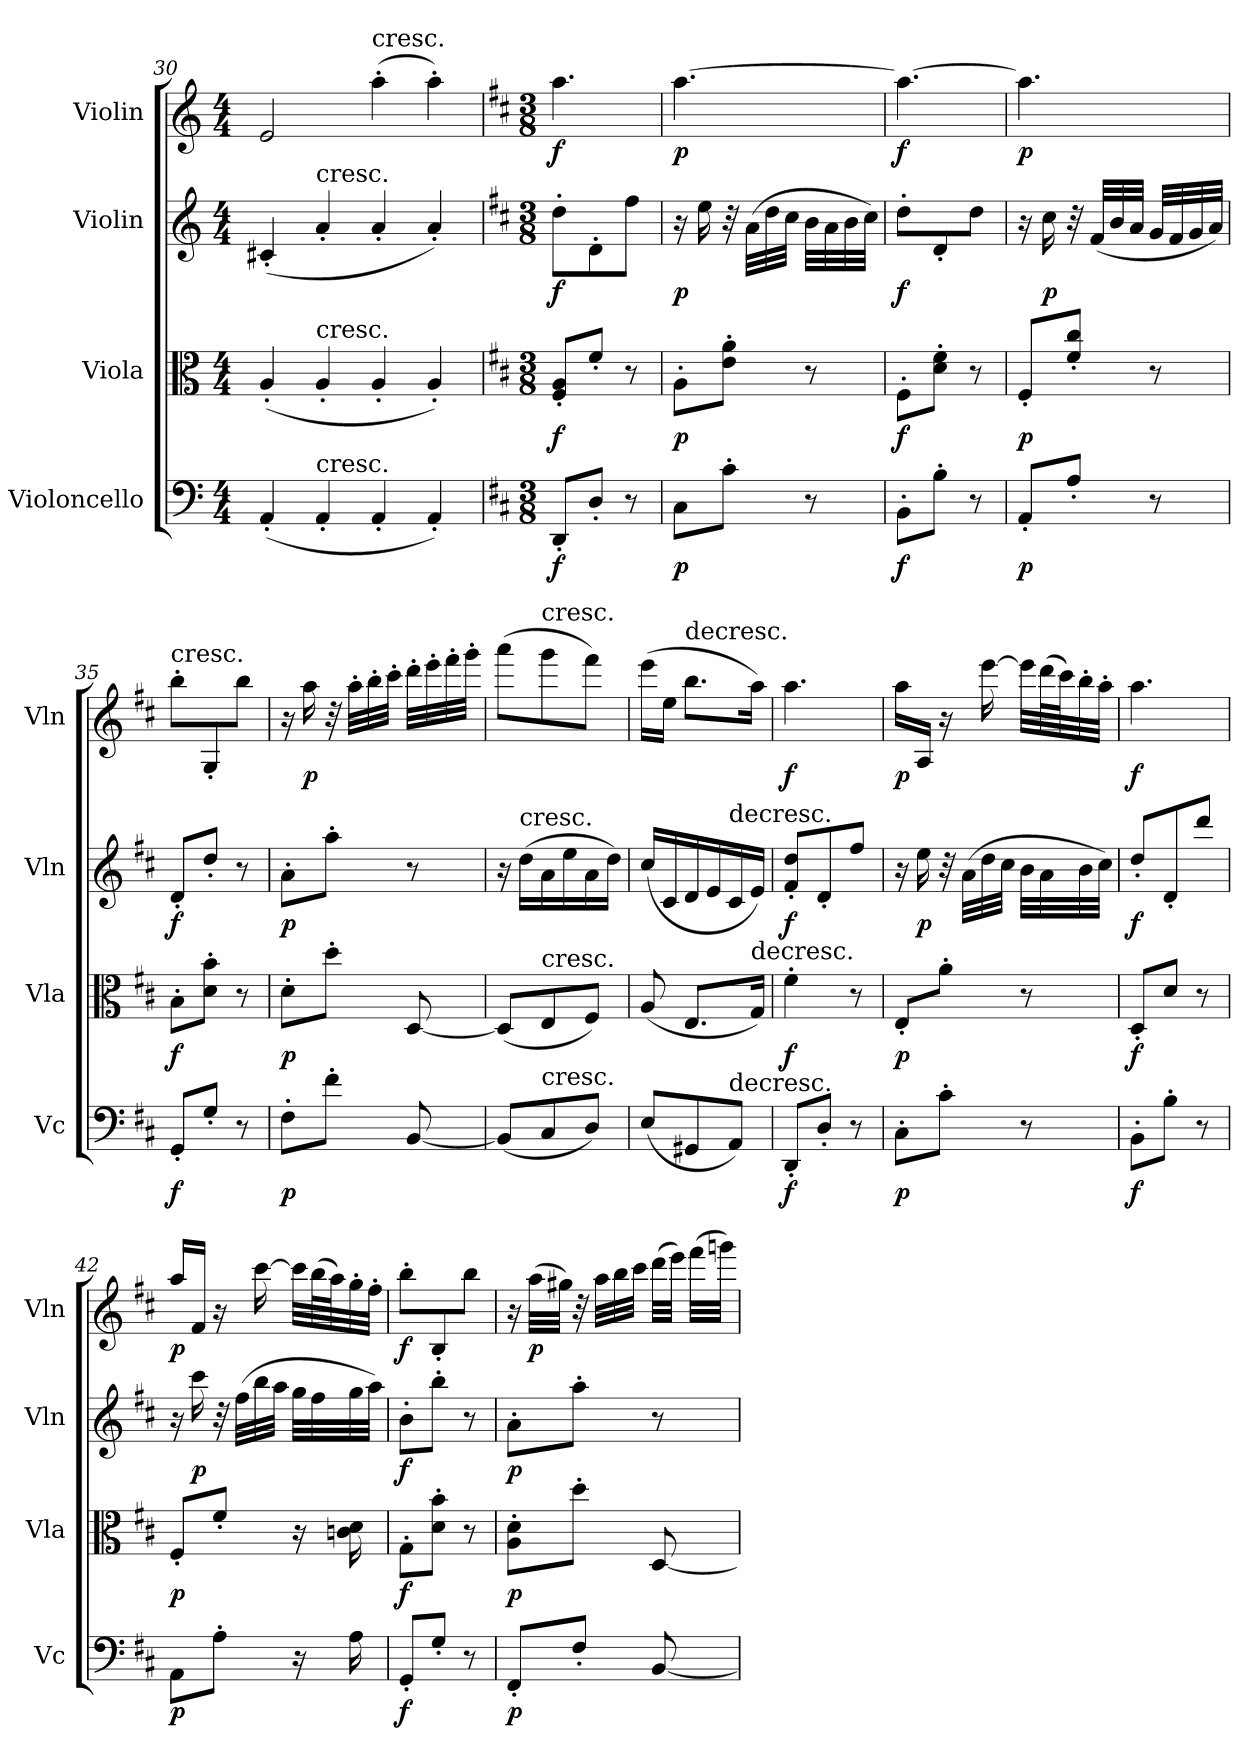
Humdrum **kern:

**kern	**dynam	**kern	**dynam	**kern	**dynam	**kern	**dynam
*part4	*part4	*part3	*part3	*part2	*part2	*part1	*part1
*staff4	*staff4	*staff3	*staff3	*staff2	*staff2	*staff1	*staff1
*I"Violoncello	*	*I"Viola	*	*I"Violin	*	*I"Violin	*
*I'Vc	*	*I'Vla	*	*I'Vln	*	*I'Vln	*
*clefF4	*	*clefC3	*	*clefG2	*	*clefG2	*
*k[]	*	*k[]	*	*k[]	*	*k[]	*
*M4/4	*	*M4/4	*	*M4/4	*	*M4/4	*
=30	=30	=30	=30	=30	=30	=30	=30
(4AA'/	.	(4A'/	.	(4c#X'/	.	2e/	.
!	!	!	!	!LO:TX:t=cresc.	!	!	!
!	!	!LO:TX:t=cresc.	!	!	!	!	!
!LO:TX:t=cresc.	!	!	!	!	!	!	!
4AA'/	.	4A'/	.	4a'/	.	.	.
!	!	!	!	!	!	!LO:TX:t=cresc.	!
4AA'/	.	4A'/	.	4a'/	.	(4aa'\	.
4AA'/)	.	4A'/)	.	4a'/)	.	4aa'\)	.
=31	=31	=31	=31	=31	=31	=31	=31
*k[f#c#]	*	*k[f#c#]	*	*k[f#c#]	*	*k[f#c#]	*
*M3/8	*	*M3/8	*	*M3/8	*	*M3/8	*
8DD'/L	f	8F#'/ 8A'/L	f	8dd'\L	f	4.aa\	f
8D'/J	.	8f#'/J	.	8d'/	.	.	.
8r	.	8r	.	8ff#\J	.	.	.
=32	=32	=32	=32	=32	=32	=32	=32
8C#\L	p	8A'\L	p	16r	p	[4.aa\	p
.	.	.	.	16ee\	.	.	.
8c#'\J	.	8e'\ 8a'\J	.	32r	.	.	.
.	.	.	.	(32a\LLL	.	.	.
.	.	.	.	32dd\	.	.	.
.	.	.	.	32cc#\JJJ	.	.	.
8r	.	8r	.	32b\LLL	.	.	.
.	.	.	.	32a\	.	.	.
.	.	.	.	32b\	.	.	.
.	.	.	.	32cc#\JJJ)	.	.	.
=33	=33	=33	=33	=33	=33	=33	=33
8BB'\L	f	8F#'\L	f	8dd'\L	f	4.aa\_	f
8B'\J	.	8d'\ 8f#'\J	.	8d'/	.	.	.
8r	.	8r	.	8dd\J	.	.	.
=34	=34	=34	=34	=34	=34	=34	=34
8AA'/L	p	8F#'/L	p	16r	.	4.aa\]	p
.	.	.	.	16cc#\	p	.	.
8A'\J	.	8f#'\ 8cc#'\J	.	32r	.	.	.
.	.	.	.	(32f#/LLL	.	.	.
.	.	.	.	32b/	.	.	.
.	.	.	.	32a/JJJ	.	.	.
8r	.	8r	.	32g/LLL	.	.	.
.	.	.	.	32f#/	.	.	.
.	.	.	.	32g/	.	.	.
.	.	.	.	32a/JJJ)	.	.	.
=35	=35	=35	=35	=35	=35	=35	=35
!	!	!	!	!	!	!LO:TX:t=cresc.	!
8GG'/L	f	8B'\L	f	8d'/L	f	8bb'\L	.
8G'/J	.	8d'\ 8b'\J	.	8dd'\J	.	8G'/	.
8r	.	8r	.	8r	.	8bb\J	.
=36	=36	=36	=36	=36	=36	=36	=36
8F#'\L	p	8d'\L	p	8a'\L	p	16r	.
.	.	.	.	.	.	16aa\	p
8f#'\J	.	8dd'\J	.	8aa'\J	.	32r	.
.	.	.	.	.	.	32aa'\LLL	.
.	.	.	.	.	.	32bb'\	.
.	.	.	.	.	.	32ccc#'\JJJ	.
[8BB/	.	[8D/	.	8r	.	32ddd'\LLL	.
.	.	.	.	.	.	32eee'\	.
.	.	.	.	.	.	32fff#'\	.
.	.	.	.	.	.	32ggg'\JJJ	.
=37	=37	=37	=37	=37	=37	=37	=37
(8BB/L]	.	(8D/L]	.	16r	.	(8aaa\L	.
!	!	!	!	!LO:TX:t=cresc.	!	!	!
.	.	.	.	(16dd\LL	.	.	.
!	!	!	!	!	!	!LO:TX:t=cresc.	!
!	!	!LO:TX:t=cresc.	!	!	!	!	!
!LO:TX:t=cresc.	!	!	!	!	!	!	!
8C#/	.	8E/	.	16a\	.	8ggg\	.
.	.	.	.	16ee\	.	.	.
8D/J)	.	8F#/J)	.	16a\	.	8fff#\J)	.
.	.	.	.	16dd\JJ)	.	.	.
=38	=38	=38	=38	=38	=38	=38	=38
(8E/L	.	(8A/	.	(16cc#/LL	.	(16eee\LL	.
.	.	.	.	16c#/	.	16ee\JJ	.
!	!	!	!	!	!	!LO:TX:t=decresc.	!
8GG#X/	.	8.E/L	.	16d/	.	8.bb\L	.
.	.	.	.	16e/	.	.	.
!	!	!	!	!LO:TX:t=decresc.	!	!	!
!LO:TX:t=decresc.	!	!	!	!	!	!	!
8AA/J)	.	.	.	16c#/	.	.	.
!	!	!LO:TX:t=decresc.	!	!	!	!	!
.	.	16G/Jk)	.	16e/JJ)	.	16aa\Jk)	.
=39	=39	=39	=39	=39	=39	=39	=39
8DD'/L	f	4f#'\	f	8f#'/ 8dd'/L	f	4.aa\	f
8D'/J	.	.	.	8d'/	.	.	.
8r	.	8r	.	8ff#\J	.	.	.
=40	=40	=40	=40	=40	=40	=40	=40
8C#'\L	p	8E'/L	p	16r	.	16aa\LL	p
.	.	.	.	16ee\	p	16A/JJ	.
8c#'\J	.	8a'\J	.	32r	.	16r	.
.	.	.	.	(32a\LLL	.	.	.
.	.	.	.	32dd\	.	[16eee\	.
.	.	.	.	32cc#\JJJ	.	.	.
8r	.	8r	.	32b\LLL	.	32eee\LLL]	.
.	.	.	.	32a\	.	(64ddd\L	.
.	.	.	.	.	.	64ccc#\J)	.
.	.	.	.	32b\	.	32bb'\	.
.	.	.	.	32cc#\JJJ)	.	32aa'\JJJ	.
=41	=41	=41	=41	=41	=41	=41	=41
8BB'\L	f	8D'/L	f	8dd'/L	f	4.aa\	f
8B'\J	.	8d/J	.	8d'/	.	.	.
8r	.	8r	.	8ddd\J	.	.	.
=42	=42	=42	=42	=42	=42	=42	=42
8AA\L	p	8F#'/L	p	16r	.	16aa\LL	p
.	.	.	.	16ccc#\	p	16f#/JJ	.
8A'\J	.	8f#'\J	.	32r	.	16r	.
.	.	.	.	(32ff#\LLL	.	.	.
.	.	.	.	32bb\	.	[16ccc#\	.
.	.	.	.	32aa\JJJ	.	.	.
16r	.	16r	.	32gg\LLL	.	32ccc#\LLL]	.
.	.	.	.	32ff#\	.	(64bb\L	.
.	.	.	.	.	.	64aa\J)	.
16A\	.	16cn\ 16d\	.	32gg\	.	32gg'\	.
.	.	.	.	32aa\JJJ)	.	32ff#'\JJJ	.
=43	=43	=43	=43	=43	=43	=43	=43
8GG'/L	f	8G'\L	f	8b'\L	f	8bb'\L	f
8G'\J	.	8d'\ 8b'\J	.	8bb'\J	.	8B'/	.
8r	.	8r	.	8r	.	8bb\J	.
=44	=44	=44	=44	=44	=44	=44	=44
8FF#'/L	p	8A'\ 8d'\L	p	8a'\L	p	16r	.
.	.	.	.	.	.	(32aa\LLL	p
.	.	.	.	.	.	32gg#X\JJJ)	.
8F#'/J	.	8dd'\J	.	8aa'\J	.	32r	.
.	.	.	.	.	.	32aa\LLL	.
.	.	.	.	.	.	32bb\	.
.	.	.	.	.	.	32ccc#\JJJ	.
[8BB/	.	[8D/	.	8r	.	(32ddd\LLL	.
.	.	.	.	.	.	32eee\JJJ)	.
.	.	.	.	.	.	(32fff#\LLL	.
.	.	.	.	.	.	32gggn\JJJ)	.
=	=	=	=	=	=	=	=
*-	*-	*-	*-	*-	*-	*-	*-
